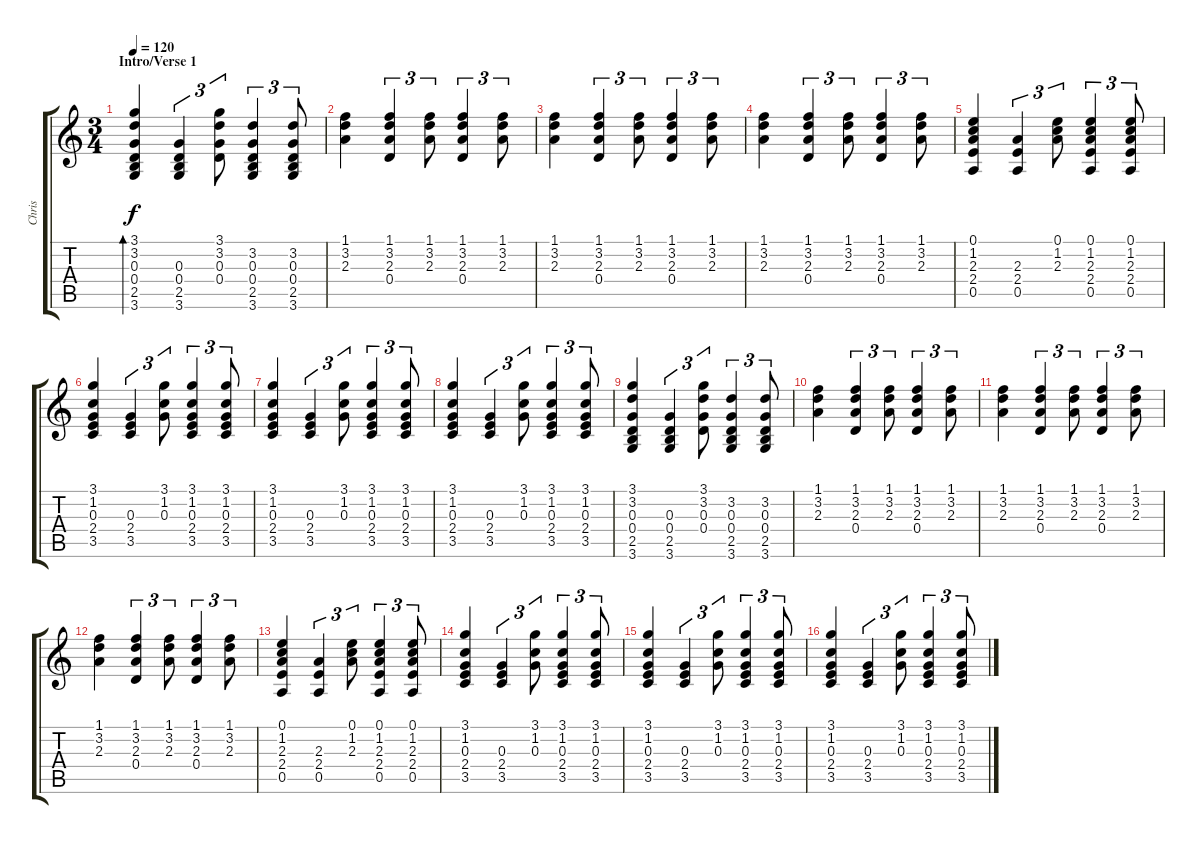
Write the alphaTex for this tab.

\track ("Chris" "Chris") {instrument acousticguitarsteel}
\staff {score tabs}
\tuning (E4 B3 G3 D3 A2 E2) {hide}
\ts (3 4)
\section ("" "Intro/Verse 1")
\tempo 120
\clef g2
\ks c
(3.1 3.2 0.3 0.4 2.5 3.6).4{bd 240 dy f instrument acousticguitarsteel} (0.3 0.4 2.5 3.6).4{tu (3 2)} (3.1 3.2 0.3 0.4).8{tu (3 2)} (3.2 0.3 0.4 2.5 3.6).4{tu (3 2)} (3.2 0.3 0.4 2.5 3.6).8{tu (3 2)} |
(1.1 3.2 2.3).4 (1.1 3.2 2.3 0.4).4{tu (3 2)} (1.1 3.2 2.3).8{tu (3 2)} (1.1 3.2 2.3 0.4).4{tu (3 2)} (1.1 3.2 2.3).8{tu (3 2)} |
(1.1 3.2 2.3).4 (1.1 3.2 2.3 0.4).4{tu (3 2)} (1.1 3.2 2.3).8{tu (3 2)} (1.1 3.2 2.3 0.4).4{tu (3 2)} (1.1 3.2 2.3).8{tu (3 2)} |
(1.1 3.2 2.3).4 (1.1 3.2 2.3 0.4).4{tu (3 2)} (1.1 3.2 2.3).8{tu (3 2)} (1.1 3.2 2.3 0.4).4{tu (3 2)} (1.1 3.2 2.3).8{tu (3 2)} |
(0.1 1.2 2.3 2.4 0.5).4 (2.3 2.4 0.5).4{tu (3 2)} (0.1 1.2 2.3).8{tu (3 2)} (0.1 1.2 2.3 2.4 0.5).4{tu (3 2)} (0.1 1.2 2.3 2.4 0.5).8{tu (3 2)} |
(3.1 1.2 0.3 2.4 3.5).4 (0.3 2.4 3.5).4{tu (3 2)} (3.1 1.2 0.3).8{tu (3 2)} (3.1 1.2 0.3 2.4 3.5).4{tu (3 2)} (3.1 1.2 0.3 2.4 3.5).8{tu (3 2)} |
(3.1 1.2 0.3 2.4 3.5).4 (0.3 2.4 3.5).4{tu (3 2)} (3.1 1.2 0.3).8{tu (3 2)} (3.1 1.2 0.3 2.4 3.5).4{tu (3 2)} (3.1 1.2 0.3 2.4 3.5).8{tu (3 2)} |
(3.1 1.2 0.3 2.4 3.5).4 (0.3 2.4 3.5).4{tu (3 2)} (3.1 1.2 0.3).8{tu (3 2)} (3.1 1.2 0.3 2.4 3.5).4{tu (3 2)} (3.1 1.2 0.3 2.4 3.5).8{tu (3 2)} |
(3.1 3.2 0.3 0.4 2.5 3.6).4 (0.3 0.4 2.5 3.6).4{tu (3 2)} (3.1 3.2 0.3 0.4).8{tu (3 2)} (3.2 0.3 0.4 2.5 3.6).4{tu (3 2)} (3.2 0.3 0.4 2.5 3.6).8{tu (3 2)} |
(1.1 3.2 2.3).4 (1.1 3.2 2.3 0.4).4{tu (3 2)} (1.1 3.2 2.3).8{tu (3 2)} (1.1 3.2 2.3 0.4).4{tu (3 2)} (1.1 3.2 2.3).8{tu (3 2)} |
(1.1 3.2 2.3).4 (1.1 3.2 2.3 0.4).4{tu (3 2)} (1.1 3.2 2.3).8{tu (3 2)} (1.1 3.2 2.3 0.4).4{tu (3 2)} (1.1 3.2 2.3).8{tu (3 2)} |
(1.1 3.2 2.3).4 (1.1 3.2 2.3 0.4).4{tu (3 2)} (1.1 3.2 2.3).8{tu (3 2)} (1.1 3.2 2.3 0.4).4{tu (3 2)} (1.1 3.2 2.3).8{tu (3 2)} |
(0.1 1.2 2.3 2.4 0.5).4 (2.3 2.4 0.5).4{tu (3 2)} (0.1 1.2 2.3).8{tu (3 2)} (0.1 1.2 2.3 2.4 0.5).4{tu (3 2)} (0.1 1.2 2.3 2.4 0.5).8{tu (3 2)} |
(3.1 1.2 0.3 2.4 3.5).4 (0.3 2.4 3.5).4{tu (3 2)} (3.1 1.2 0.3).8{tu (3 2)} (3.1 1.2 0.3 2.4 3.5).4{tu (3 2)} (3.1 1.2 0.3 2.4 3.5).8{tu (3 2)} |
(3.1 1.2 0.3 2.4 3.5).4 (0.3 2.4 3.5).4{tu (3 2)} (3.1 1.2 0.3).8{tu (3 2)} (3.1 1.2 0.3 2.4 3.5).4{tu (3 2)} (3.1 1.2 0.3 2.4 3.5).8{tu (3 2)} |
(3.1 1.2 0.3 2.4 3.5).4 (0.3 2.4 3.5).4{tu (3 2)} (3.1 1.2 0.3).8{tu (3 2)} (3.1 1.2 0.3 2.4 3.5).4{tu (3 2)} (3.1 1.2 0.3 2.4 3.5).8{tu (3 2)}
